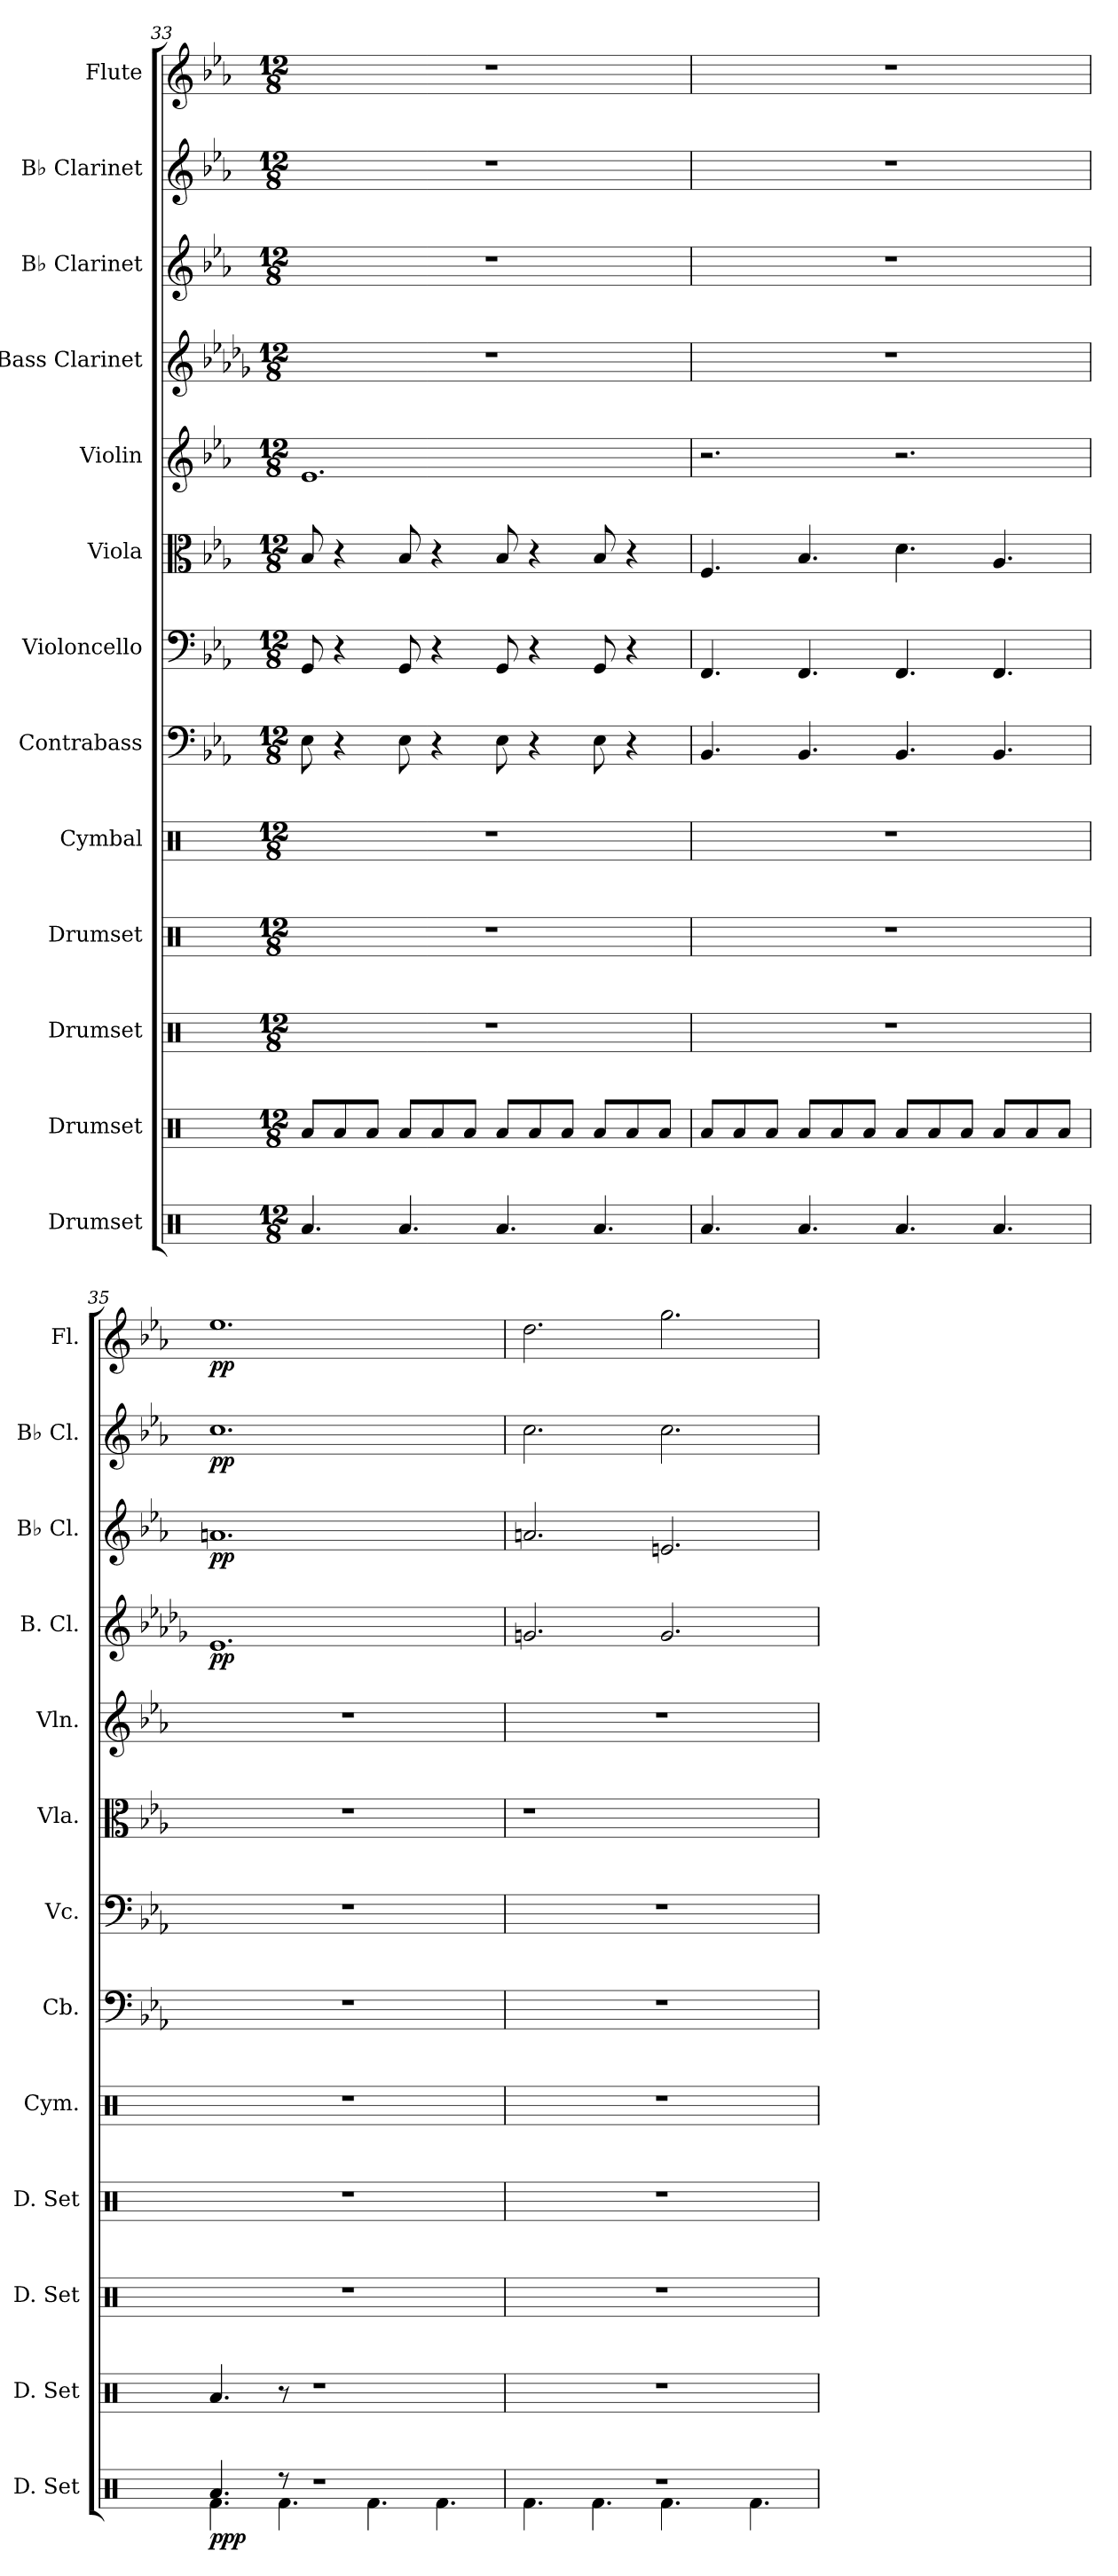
**kern	**dynam	**kern	**kern	**kern	**kern	**kern	**kern	**kern	**kern	**kern	**dynam	**kern	**dynam	**kern	**dynam	**kern	**dynam
*part13	*part13	*part12	*part11	*part10	*part9	*part8	*part7	*part6	*part5	*part4	*part4	*part3	*part3	*part2	*part2	*part1	*part1
*staff13	*staff13	*staff12	*staff11	*staff10	*staff9	*staff8	*staff7	*staff6	*staff5	*staff4	*staff4	*staff3	*staff3	*staff2	*staff2	*staff1	*staff1
*I"Drumset	*	*I"Drumset	*I"Drumset	*I"Drumset	*I"Cymbal	*I"Contrabass	*I"Violoncello	*I"Viola	*I"Violin	*I"Bass Clarinet	*	*I"B♭ Clarinet	*	*I"B♭ Clarinet	*	*I"Flute	*
*I'D. Set	*	*I'D. Set	*I'D. Set	*I'D. Set	*I'Cym.	*I'Cb.	*I'Vc.	*I'Vla.	*I'Vln.	*I'B. Cl.	*	*I'B♭ Cl.	*	*I'B♭ Cl.	*	*I'Fl.	*
!!LO:PB:g=z
*clefX	*	*clefX	*clefX	*clefX	*clefX	*clefF4	*clefF4	*clefC3	*clefG2	*clefG2	*	*clefG2	*	*clefG2	*	*clefG2	*
*	*	*	*	*	*	*ITrd7c12	*	*	*	*ITrd8c14	*	*ITrd1c2	*	*ITrd1c2	*	*	*
*k[]	*	*k[]	*k[]	*k[]	*k[]	*k[b-e-a-]	*k[b-e-a-]	*k[b-e-a-]	*k[b-e-a-]	*k[b-e-a-d-g-]	*	*k[b-e-a-d-g-]	*	*k[b-e-a-d-g-]	*	*k[b-e-a-]	*
*M12/8	*	*M12/8	*M12/8	*M12/8	*M12/8	*M12/8	*M12/8	*M12/8	*M12/8	*M12/8	*	*M12/8	*	*M12/8	*	*M12/8	*
=33	=33	=33	=33	=33	=33	=33	=33	=33	=33	=33	=33	=33	=33	=33	=33	=33	=33
4.Ra/	.	8Ra/L	1.r	1.r	1.r	8EE-\	8GG/	8B-/	1.e-	1.r	.	1.r	.	1.r	.	1.r	.
.	.	8Ra/	.	.	.	4r	4r	4r	.	.	.	.	.	.	.	.	.
.	.	8Ra/J	.	.	.	.	.	.	.	.	.	.	.	.	.	.	.
4.Ra/	.	8Ra/L	.	.	.	8EE-\	8GG/	8B-/	.	.	.	.	.	.	.	.	.
.	.	8Ra/	.	.	.	4r	4r	4r	.	.	.	.	.	.	.	.	.
.	.	8Ra/J	.	.	.	.	.	.	.	.	.	.	.	.	.	.	.
4.Ra/	.	8Ra/L	.	.	.	8EE-\	8GG/	8B-/	.	.	.	.	.	.	.	.	.
.	.	8Ra/	.	.	.	4r	4r	4r	.	.	.	.	.	.	.	.	.
.	.	8Ra/J	.	.	.	.	.	.	.	.	.	.	.	.	.	.	.
4.Ra/	.	8Ra/L	.	.	.	8EE-\	8GG/	8B-/	.	.	.	.	.	.	.	.	.
.	.	8Ra/	.	.	.	4r	4r	4r	.	.	.	.	.	.	.	.	.
.	.	8Ra/J	.	.	.	.	.	.	.	.	.	.	.	.	.	.	.
=34	=34	=34	=34	=34	=34	=34	=34	=34	=34	=34	=34	=34	=34	=34	=34	=34	=34
4.Ra/	.	8Ra/L	1.r	1.r	1.r	4.BBB-/	4.FF/	4.F/	2.r	1.r	.	1.r	.	1.r	.	1.r	.
.	.	8Ra/	.	.	.	.	.	.	.	.	.	.	.	.	.	.	.
.	.	8Ra/J	.	.	.	.	.	.	.	.	.	.	.	.	.	.	.
4.Ra/	.	8Ra/L	.	.	.	4.BBB-/	4.FF/	4.B-/	.	.	.	.	.	.	.	.	.
.	.	8Ra/	.	.	.	.	.	.	.	.	.	.	.	.	.	.	.
.	.	8Ra/J	.	.	.	.	.	.	.	.	.	.	.	.	.	.	.
4.Ra/	.	8Ra/L	.	.	.	4.BBB-/	4.FF/	4.d\	2.r	.	.	.	.	.	.	.	.
.	.	8Ra/	.	.	.	.	.	.	.	.	.	.	.	.	.	.	.
.	.	8Ra/J	.	.	.	.	.	.	.	.	.	.	.	.	.	.	.
4.Ra/	.	8Ra/L	.	.	.	4.BBB-/	4.FF/	4.A-/	.	.	.	.	.	.	.	.	.
.	.	8Ra/	.	.	.	.	.	.	.	.	.	.	.	.	.	.	.
.	.	8Ra/J	.	.	.	.	.	.	.	.	.	.	.	.	.	.	.
=35	=35	=35	=35	=35	=35	=35	=35	=35	=35	=35	=35	=35	=35	=35	=35	=35	=35
*^	*	*	*	*	*	*	*	*	*	*	*	*	*	*	*	*	*
!	!	!LO:DY:b	!	!	!	!	!	!	!	!	!	!LO:DY:b	!	!LO:DY:b	!	!LO:DY:b	!	!LO:DY:b
4.Ra/	4.Rf\	ppp	4.Ra/	1.r	1.r	1.r	1.r	1.r	1.r	1.r	1.E-	pp	1.gn	pp	1.b-	pp	1.ee-	pp
8r	4.Rf\	.	8r	.	.	.	.	.	.	.	.	.	.	.	.	.	.	.
1r	.	.	1r	.	.	.	.	.	.	.	.	.	.	.	.	.	.	.
.	4.Rf\	.	.	.	.	.	.	.	.	.	.	.	.	.	.	.	.	.
.	4.Rf\	.	.	.	.	.	.	.	.	.	.	.	.	.	.	.	.	.
=36	=36	=36	=36	=36	=36	=36	=36	=36	=36	=36	=36	=36	=36	=36	=36	=36	=36	=36
1.r	4.Rf\	.	1.r	1.r	1.r	1.r	1.r	1.r	1r	1.r	2.Gn/	.	2.gn/	.	2.b-\	.	2.dd\	.
.	4.Rf\	.	.	.	.	.	.	.	.	.	.	.	.	.	.	.	.	.
.	4.Rf\	.	.	.	.	.	.	.	.	.	2.G/	.	2.dn/	.	2.b-\	.	2.gg\	.
.	.	.	.	.	.	.	.	.	2ryy	.	.	.	.	.	.	.	.	.
.	4.Rf\	.	.	.	.	.	.	.	.	.	.	.	.	.	.	.	.	.
*v	*v	*	*	*	*	*	*	*	*	*	*	*	*	*	*	*	*	*
=	=	=	=	=	=	=	=	=	=	=	=	=	=	=	=	=	=
*-	*-	*-	*-	*-	*-	*-	*-	*-	*-	*-	*-	*-	*-	*-	*-	*-	*-
